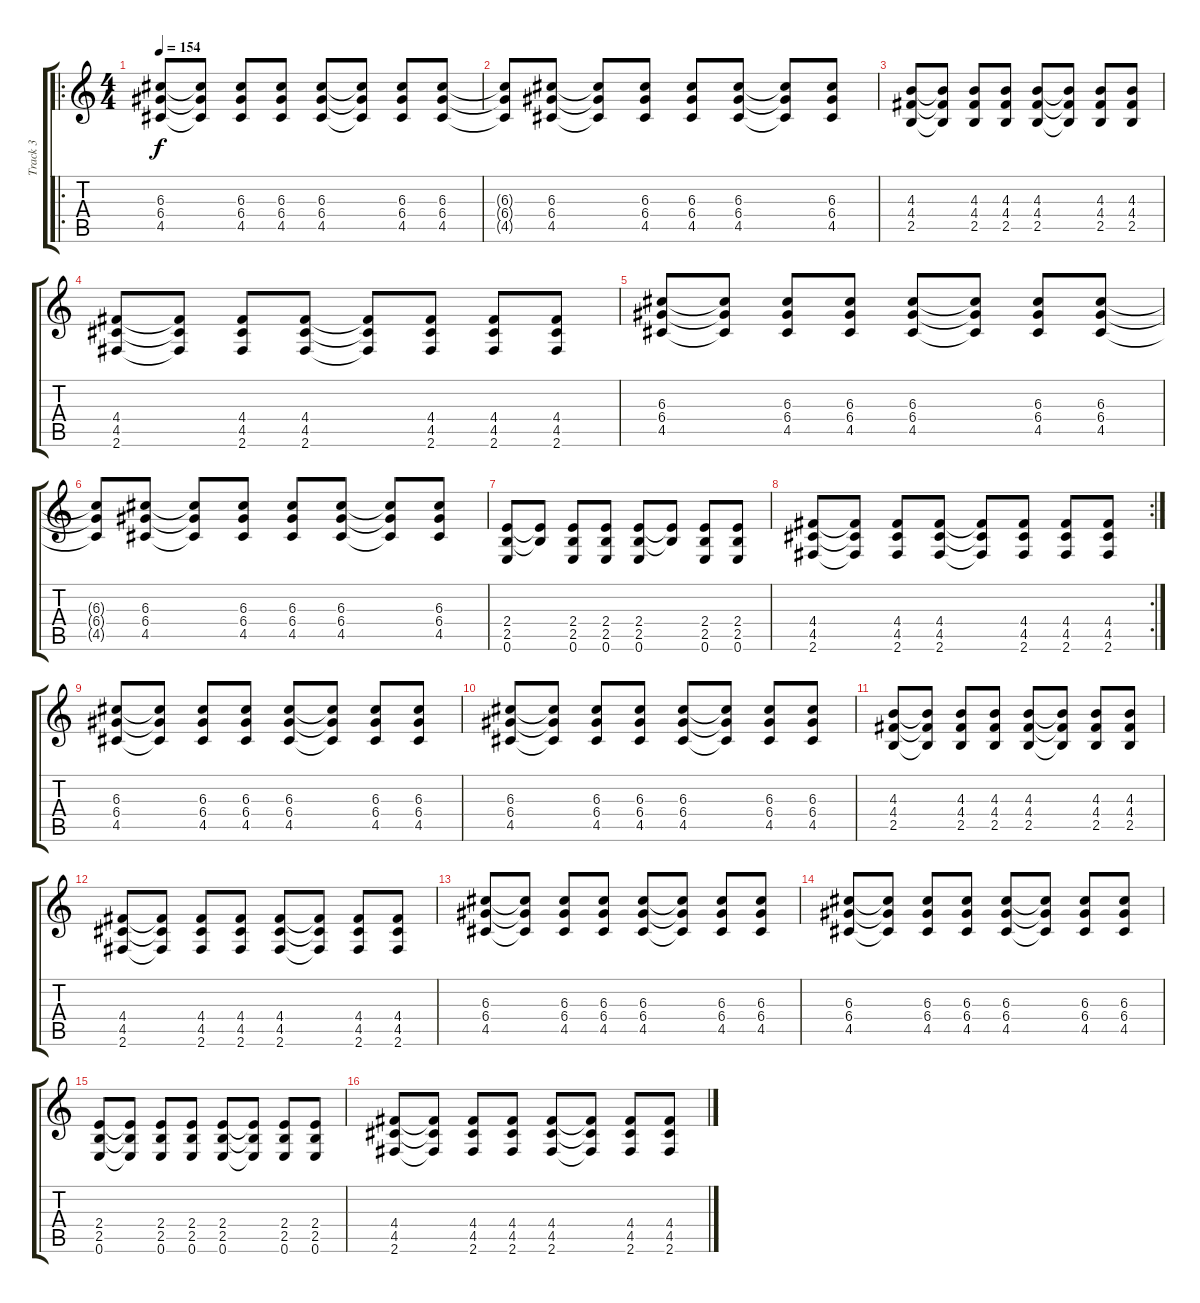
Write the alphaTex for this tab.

\track ("Track 3" "Track 3") {instrument distortionguitar}
\staff {score tabs}
\tuning (E4 B3 G3 D3 A2 E2) {hide}
\ro
\ts (4 4)
\tempo 154
\clef g2
\ks c
(6.3 6.4 4.5).8{dy f} (6.3{t} 6.4{t} 4.5{t}).8 (6.3 6.4 4.5).8 (6.3 6.4 4.5).8 (6.3 6.4 4.5).8 (6.3{t} 6.4{t} 4.5{t}).8 (6.3 6.4 4.5).8 (6.3 6.4 4.5).8 |
(6.3{t} 6.4{t} 4.5{t}).8 (6.3 6.4 4.5).8 (6.3{t} 6.4{t} 4.5{t}).8 (6.3 6.4 4.5).8 (6.3 6.4 4.5).8 (6.3 6.4 4.5).8 (6.3{t} 6.4{t} 4.5{t}).8 (6.3 6.4 4.5).8 |
(4.3 4.4 2.5).8 (4.3{t} 4.4{t} 2.5{t}).8 (4.3 4.4 2.5).8 (4.3 4.4 2.5).8 (4.3 4.4 2.5).8 (4.3{t} 4.4{t} 2.5{t}).8 (4.3 4.4 2.5).8 (4.3 4.4 2.5).8 |
(4.4 4.5 2.6).8 (4.4{t} 4.5{t} 2.6{t}).8 (4.4 4.5 2.6).8 (4.4 4.5 2.6).8 (4.4{t} 4.5{t} 2.6{t}).8 (4.4 4.5 2.6).8 (4.4 4.5 2.6).8 (4.4 4.5 2.6).8 |
(6.3 6.4 4.5).8 (6.3{t} 6.4{t} 4.5{t}).8 (6.3 6.4 4.5).8 (6.3 6.4 4.5).8 (6.3 6.4 4.5).8 (6.3{t} 6.4{t} 4.5{t}).8 (6.3 6.4 4.5).8 (6.3 6.4 4.5).8 |
(6.3{t} 6.4{t} 4.5{t}).8 (6.3 6.4 4.5).8 (6.3{t} 6.4{t} 4.5{t}).8 (6.3 6.4 4.5).8 (6.3 6.4 4.5).8 (6.3 6.4 4.5).8 (6.3{t} 6.4{t} 4.5{t}).8 (6.3 6.4 4.5).8 |
(2.4 2.5 0.6).8 (2.4{t} 2.5{t}).8 (2.4 2.5 0.6).8 (2.4 2.5 0.6).8 (2.4 2.5 0.6).8 (2.4{t} 2.5{t}).8 (2.4 2.5 0.6).8 (2.4 2.5 0.6).8 |
\rc 2
(4.4 4.5 2.6).8 (4.4{t} 4.5{t} 2.6{t}).8 (4.4 4.5 2.6).8 (4.4 4.5 2.6).8 (4.4{t} 4.5{t} 2.6{t}).8 (4.4 4.5 2.6).8 (4.4 4.5 2.6).8 (4.4 4.5 2.6).8 |
(6.3 6.4 4.5).8 (6.3{t} 6.4{t} 4.5{t}).8 (6.3 6.4 4.5).8 (6.3 6.4 4.5).8 (6.3 6.4 4.5).8 (6.3{t} 6.4{t} 4.5{t}).8 (6.3 6.4 4.5).8 (6.3 6.4 4.5).8 |
(6.3 6.4 4.5).8 (6.3{t} 6.4{t} 4.5{t}).8 (6.3 6.4 4.5).8 (6.3 6.4 4.5).8 (6.3 6.4 4.5).8 (6.3{t} 6.4{t} 4.5{t}).8 (6.3 6.4 4.5).8 (6.3 6.4 4.5).8 |
(4.3 4.4 2.5).8 (4.3{t} 4.4{t} 2.5{t}).8 (4.3 4.4 2.5).8 (4.3 4.4 2.5).8 (4.3 4.4 2.5).8 (4.3{t} 4.4{t} 2.5{t}).8 (4.3 4.4 2.5).8 (4.3 4.4 2.5).8 |
(4.4 4.5 2.6).8 (4.4{t} 4.5{t} 2.6{t}).8 (4.4 4.5 2.6).8 (4.4 4.5 2.6).8 (4.4 4.5 2.6).8 (4.4{t} 4.5{t} 2.6{t}).8 (4.4 4.5 2.6).8 (4.4 4.5 2.6).8 |
(6.3 6.4 4.5).8 (6.3{t} 6.4{t} 4.5{t}).8 (6.3 6.4 4.5).8 (6.3 6.4 4.5).8 (6.3 6.4 4.5).8 (6.3{t} 6.4{t} 4.5{t}).8 (6.3 6.4 4.5).8 (6.3 6.4 4.5).8 |
(6.3 6.4 4.5).8 (6.3{t} 6.4{t} 4.5{t}).8 (6.3 6.4 4.5).8 (6.3 6.4 4.5).8 (6.3 6.4 4.5).8 (6.3{t} 6.4{t} 4.5{t}).8 (6.3 6.4 4.5).8 (6.3 6.4 4.5).8 |
(2.4 2.5 0.6).8 (2.4{t} 2.5{t} 0.6{t}).8 (2.4 2.5 0.6).8 (2.4 2.5 0.6).8 (2.4 2.5 0.6).8 (2.4{t} 2.5{t} 0.6{t}).8 (2.4 2.5 0.6).8 (2.4 2.5 0.6).8 |
(4.4 4.5 2.6).8 (4.4{t} 4.5{t} 2.6{t}).8 (4.4 4.5 2.6).8 (4.4 4.5 2.6).8 (4.4 4.5 2.6).8 (4.4{t} 4.5{t} 2.6{t}).8 (4.4 4.5 2.6).8 (4.4 4.5 2.6).8
